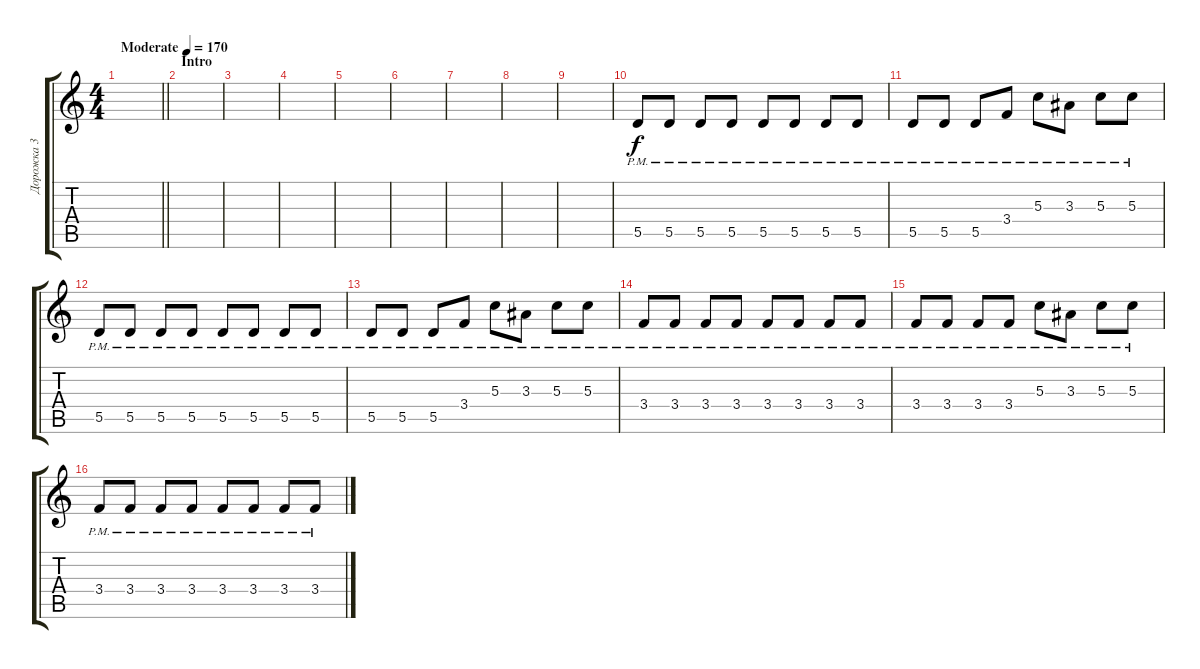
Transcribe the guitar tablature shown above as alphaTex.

\track ("Дорожка 3" "Дорожка 3") {instrument acousticguitarsteel}
\staff {score tabs}
\tuning (E4 B3 G3 D3 A2 E2) {hide}
\ts (4 4)
\tempo (170 "Moderate")
\clef g2
\barLineRight lightlight
\ks c
|
\section ("" "Intro")
|
|
|
|
|
|
|
|
5.5{pm}.8 5.5{pm}.8 5.5{pm}.8 5.5{pm}.8 5.5{pm}.8 5.5{pm}.8 5.5{pm}.8 5.5{pm}.8 |
5.5{pm}.8 5.5{pm}.8 5.5{pm}.8 3.4{pm}.8 5.3{pm}.8 3.3{pm}.8 5.3{pm}.8 5.3{pm}.8 |
5.5{pm}.8 5.5{pm}.8 5.5{pm}.8 5.5{pm}.8 5.5{pm}.8 5.5{pm}.8 5.5{pm}.8 5.5{pm}.8 |
5.5{pm}.8 5.5{pm}.8 5.5{pm}.8 3.4{pm}.8 5.3{pm}.8 3.3{pm}.8 5.3{pm}.8 5.3{pm}.8 |
3.4{pm}.8 3.4{pm}.8 3.4{pm}.8 3.4{pm}.8 3.4{pm}.8 3.4{pm}.8 3.4{pm}.8 3.4{pm}.8 |
3.4{pm}.8 3.4{pm}.8 3.4{pm}.8 3.4{pm}.8 5.3{pm}.8 3.3{pm}.8 5.3{pm}.8 5.3{pm}.8 |
3.4{pm}.8 3.4{pm}.8 3.4{pm}.8 3.4{pm}.8 3.4{pm}.8 3.4{pm}.8 3.4{pm}.8 3.4{pm}.8
